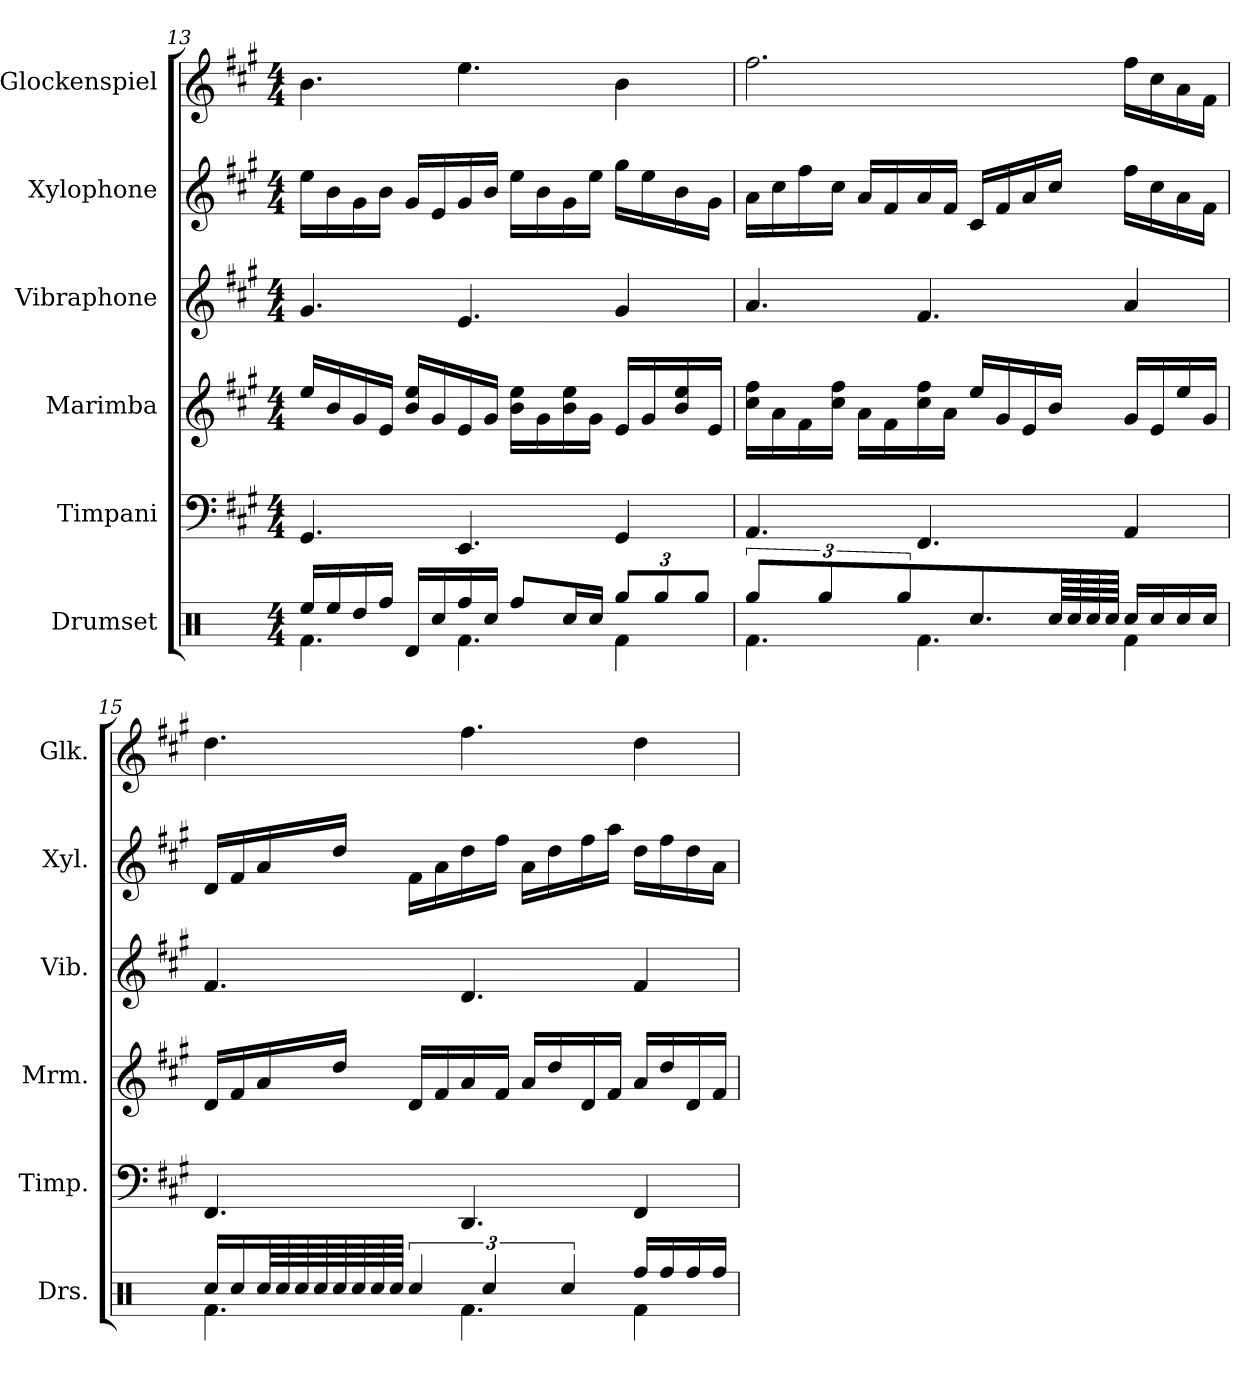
**kern	**kern	**kern	**kern	**kern	**kern
*part6	*part5	*part4	*part3	*part2	*part1
*staff6	*staff5	*staff4	*staff3	*staff2	*staff1
*I"Drumset	*I"Timpani	*I"Marimba	*I"Vibraphone	*I"Xylophone	*I"Glockenspiel
*I'Drs.	*I'Timp.	*I'Mrm.	*I'Vib.	*I'Xyl.	*I'Glk.
!!LO:LB:g=z
*clefX	*clefF4	*clefG2	*clefG2	*clefG2	*clefG2
*	*	*	*	*ITrd-7c-12	*ITrd-14c-24
*k[]	*k[f#c#g#]	*k[f#c#g#]	*k[f#c#g#]	*k[f#c#g#]	*k[f#c#g#]
*M4/4	*M4/4	*M4/4	*M4/4	*M4/4	*M4/4
=13	=13	=13	=13	=13	=13
*^	*	*	*	*	*
16Ree/LL	4.Rf\	4.GG#/	16ee/LL	4.g#/	16eee\LL	4.bbb\
16Ree/	.	.	16b/	.	16bb\	.
16Rdd/	.	.	16g#/	.	16gg#\	.
16Rff/JJ	.	.	16e/JJ	.	16bb\JJ	.
16Rd/LL	.	.	16b/ 16ee/LL	.	16gg#/LL	.
16Rcc/	.	.	16g#/	.	16ee/	.
16Rff/	4.Rf\	4.EE/	16e/	4.e/	16gg#/	4.eeee\
16Rcc/JJ	.	.	16g#/JJ	.	16bb/JJ	.
8Rff/L	.	.	16b\ 16ee\LL	.	16eee\LL	.
.	.	.	16g#\	.	16bb\	.
16Rcc/L	.	.	16b\ 16ee\	.	16gg#\	.
16Rcc/JJ	.	.	16g#\JJ	.	16eee\JJ	.
*Xbrackettup	*	*	*	*	*	*
12Rgg/L	4Rf\	4GG#/	16e/LL	4g#/	16ggg#\LL	4bbb\
.	.	.	16g#/	.	16eee\	.
12Rgg/	.	.	.	.	.	.
.	.	.	16b/ 16ee/	.	16bb\	.
12Rgg/J	.	.	.	.	.	.
.	.	.	16e/JJ	.	16gg#\JJ	.
=14	=14	=14	=14	=14	=14	=14
*brackettup	*	*	*	*	*	*
6Rgg/	4.Rf\	4.AA/	16cc#\ 16ff#\LL	4.a/	16aa\LL	2.ffff#\
.	.	.	16a\	.	16ccc#\	.
.	.	.	16f#\	.	16fff#\	.
6Rgg/	.	.	.	.	.	.
.	.	.	16cc#\ 16ff#\JJ	.	16ccc#\JJ	.
.	.	.	16a\LL	.	16aa/LL	.
.	.	.	16f#\	.	16ff#/	.
6Rgg/	.	.	.	.	.	.
.	4.Rf\	4.FF#/	16cc#\ 16ff#\	4.f#/	16aa/	.
.	.	.	16a\JJ	.	16ff#/JJ	.
8.Rcc/L	.	.	16ee/LL	.	16cc#/LL	.
.	.	.	16g#/	.	16ff#/	.
.	.	.	16e/	.	16aa/	.
*tremolo	*	*	*	*	*	*
64Rcc/	.	.	16b/JJ	.	16ccc#/JJ	.
64Rcc/	.	.	.	.	.	.
64Rcc/	.	.	.	.	.	.
64Rcc/JJJJ	.	.	.	.	.	.
*Xtremolo	*	*	*	*	*	*
16Rcc/LL	4Rf\	4AA/	16g#/LL	4a/	16fff#\LL	16ffff#\LL
16Rcc/	.	.	16e/	.	16ccc#\	16cccc#\
16Rcc/	.	.	16ee/	.	16aa\	16aaa\
16Rcc/JJ	.	.	16g#/JJ	.	16ff#\JJ	16fff#\JJ
!!LO:PB:g=z
=15	=15	=15	=15	=15	=15	=15
16Rcc/LL	4.Rf\	4.FF#/	16d/LL	4.f#/	16dd/LL	4.dddd\
16Rcc/	.	.	16f#/	.	16ff#/	.
*tremolo	*	*	*	*	*	*
64Rcc/	.	.	16a/	.	16aa/	.
64Rcc/	.	.	.	.	.	.
64Rcc/	.	.	.	.	.	.
64Rcc/	.	.	.	.	.	.
64Rcc/	.	.	16dd/JJ	.	16ddd/JJ	.
64Rcc/	.	.	.	.	.	.
64Rcc/	.	.	.	.	.	.
64Rcc/JJJJ	.	.	.	.	.	.
*Xtremolo	*	*	*	*	*	*
6Rcc/	.	.	16d/LL	.	16ff#\LL	.
.	.	.	16f#/	.	16aa\	.
.	4.Rf\	4.DD/	16a/	4.d/	16ddd\	4.ffff#\
6Rcc/	.	.	.	.	.	.
.	.	.	16f#/JJ	.	16fff#\JJ	.
.	.	.	16a/LL	.	16aa\LL	.
.	.	.	16dd/	.	16ddd\	.
6Rcc/	.	.	.	.	.	.
.	.	.	16d/	.	16fff#\	.
.	.	.	16f#/JJ	.	16aaa\JJ	.
16Rff/LL	4Rf\	4FF#/	16a/LL	4f#/	16ddd\LL	4dddd\
16Rff/	.	.	16dd/	.	16fff#\	.
16Rff/	.	.	16d/	.	16ddd\	.
16Rff/JJ	.	.	16f#/JJ	.	16aa\JJ	.
*v	*v	*	*	*	*	*
=	=	=	=	=	=
*-	*-	*-	*-	*-	*-
